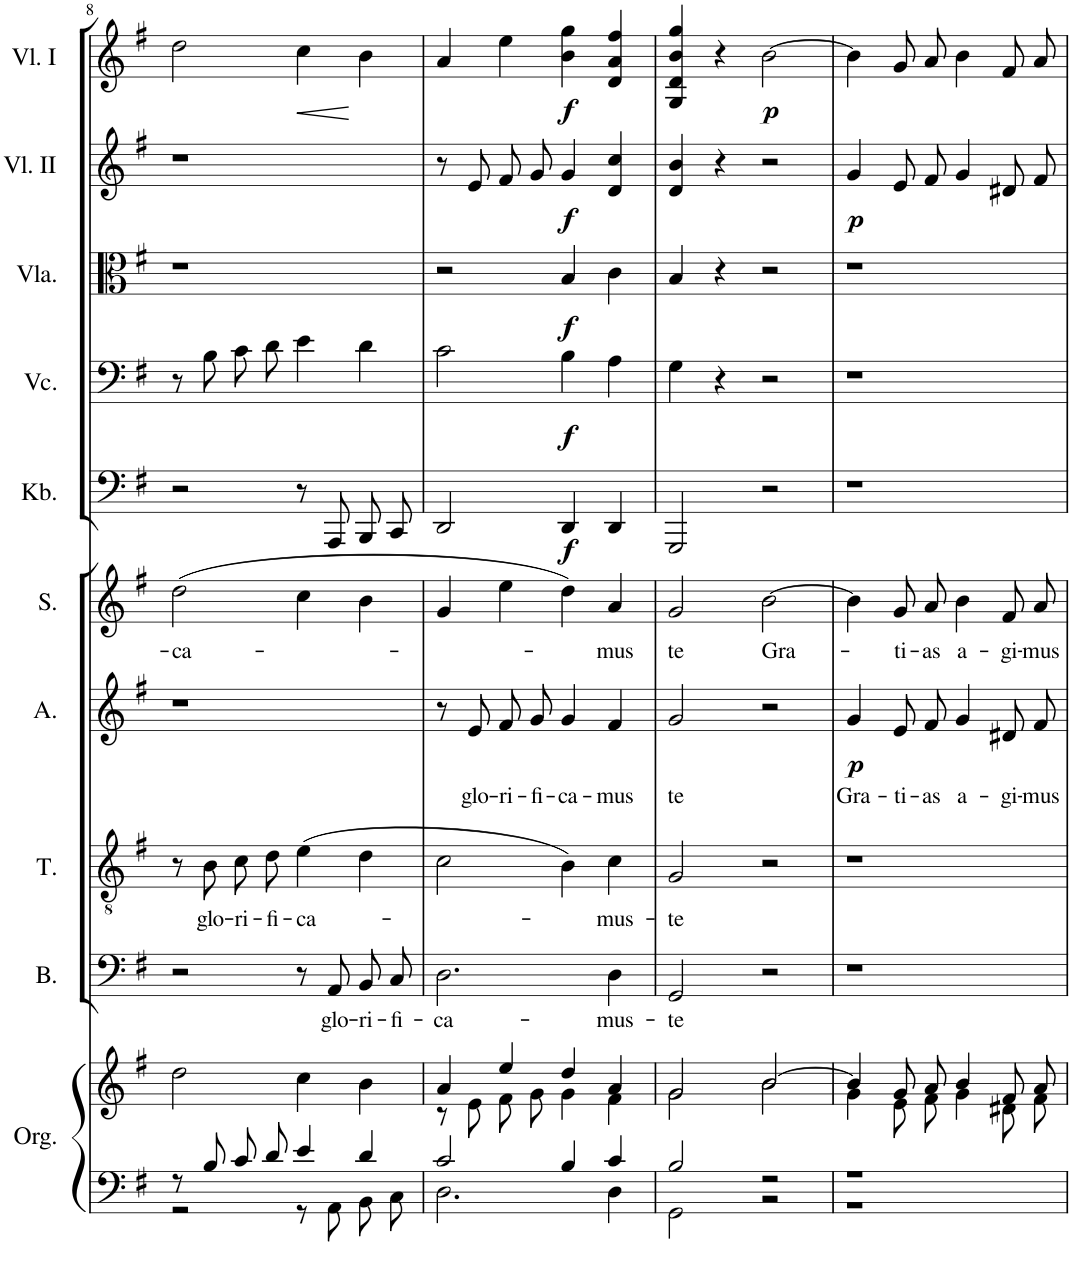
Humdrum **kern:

**kern	**kern	**kern	**text	**kern	**text	**kern	**text	**dynam	**kern	**text	**kern	**dynam	**kern	**dynam	**kern	**dynam	**kern	**dynam	**kern	**dynam
*part10	*part10	*part9	*part9	*part8	*part8	*part7	*part7	*part7	*part6	*part6	*part5	*part5	*part4	*part4	*part3	*part3	*part2	*part2	*part1	*part1
*staff11	*staff10	*staff9	*staff9	*staff8	*staff8	*staff7	*staff7	*staff7	*staff6	*staff6	*staff5	*staff5	*staff4	*staff4	*staff3	*staff3	*staff2	*staff2	*staff1	*staff1
*I"Orgel	*	*I"Bass	*	*I"Tenor	*	*I"Alt	*	*	*I"Sopran	*	*I"Kontrabass	*	*I"Violoncello	*	*I"Viola	*	*I"Violine II	*	*I"Violine I	*
*I'Org.	*	*I'B.	*	*I'T.	*	*I'A.	*	*	*I'S.	*	*I'Kb.	*	*I'Vc.	*	*I'Vla.	*	*I'Vl. II	*	*I'Vl. I	*
!!LO:PB:g=z
*clefF4	*clefG2	*clefF4	*	*clefGv2	*	*clefG2	*	*	*clefG2	*	*clefF4	*	*clefF4	*	*clefC3	*	*clefG2	*	*clefG2	*
*	*	*	*	*	*	*	*	*	*	*	*Trd7c12	*	*	*	*	*	*	*	*	*
*k[f#]	*k[f#]	*k[f#]	*	*k[f#]	*	*k[f#]	*	*	*k[f#]	*	*k[f#]	*	*k[f#]	*	*k[f#]	*	*k[f#]	*	*k[f#]	*
*G:	*G:	*G:	*	*	*	*G:	*	*	*G:	*	*	*	*G:	*	*G:	*	*G:	*	*G:	*
*M4/4	*M4/4	*M4/4	*	*M4/4	*	*M4/4	*	*	*M4/4	*	*M4/4	*	*M4/4	*	*M4/4	*	*M4/4	*	*M4/4	*
*met(c)	*met(c)	*met(c)	*	*met(c)	*	*met(c)	*	*	*met(c)	*	*met(c)	*	*met(c)	*	*met(c)	*	*met(c)	*	*met(c)	*
=8	=8	=8	=8	=8	=8	=8	=8	=8	=8	=8	=8	=8	=8	=8	=8	=8	=8	=8	=8	=8
*^	*	*	*	*	*	*	*	*	*	*	*	*	*	*	*	*	*	*	*	*
!	!	!	!	!	!	!	!	!	!	!	!LO:LY:b	!	!	!	!	!	!	!	!	!	!
8r	2r	2dd\	2r	.	8r	.	1r	.	.	(2dd\	-ca-	2r	.	8r	.	1r	.	1r	.	2dd\	.
!	!	!	!	!	!	!LO:LY:b	!	!	!	!	!	!	!	!	!	!	!	!	!	!	!
8B/	.	.	.	.	8B\	glo-	.	.	.	.	.	.	.	8B\	.	.	.	.	.	.	.
!	!	!	!	!	!	!LO:LY:b	!	!	!	!	!	!	!	!	!	!	!	!	!	!	!
8c/L	.	.	.	.	8c\L	-ri-	.	.	.	.	.	.	.	8c\L	.	.	.	.	.	.	.
!	!	!	!	!	!	!LO:LY:b	!	!	!	!	!	!	!	!	!	!	!	!	!	!	!
8d/J	.	.	.	.	8d\J	-fi-	.	.	.	.	.	.	.	8d\J	.	.	.	.	.	.	.
!	!	!	!	!	!	!LO:LY:b	!	!	!	!	!	!	!	!	!	!	!	!	!	!	!LO:HP:b
4e/	8r	4cc\	8r	.	(4e\	-ca-	.	.	.	4cc\	.	8r	.	4e\	.	.	.	.	.	4cc\	<
!	!	!	!	!LO:LY:b	!	!	!	!	!	!	!	!	!	!	!	!	!	!	!	!	!
.	8AA\	.	8AA/	glo-	.	.	.	.	.	.	.	8AAA/	.	.	.	.	.	.	.	.	.
!	!	!	!	!LO:LY:b	!	!	!	!	!	!	!	!	!	!	!	!	!	!	!	!	!
4d/	8BB\L	4b\	8BB/L	-ri-	4d\	.	.	.	.	4b\	.	8BBB/L	.	4d\	.	.	.	.	.	4b\	[
!	!	!	!	!LO:LY:b	!	!	!	!	!	!	!	!	!	!	!	!	!	!	!	!	!
.	8C\J	.	8C/J	-fi-	.	.	.	.	.	.	.	8CC/J	.	.	.	.	.	.	.	.	.
=9	=9	=9	=9	=9	=9	=9	=9	=9	=9	=9	=9	=9	=9	=9	=9	=9	=9	=9	=9	=9	=9
*	*	*^	*	*	*	*	*	*	*	*	*	*	*	*	*	*	*	*	*	*	*
!	!	!	!	!	!LO:LY:b	!	!	!	!	!	!	!	!	!	!	!	!	!	!	!	!	!
2c/	2.D\	4a/	8r	2.D\	-ca-	2c\	.	8r	.	.	4g/	.	2DD/	.	2c\	.	2r	.	8r	.	4a/	.
!	!	!	!	!	!	!	!	!	!LO:LY:b	!	!	!	!	!	!	!	!	!	!	!	!	!
.	.	.	8e\	.	.	.	.	8e/	glo-	.	.	.	.	.	.	.	.	.	8e/	.	.	.
!	!	!	!	!	!	!	!	!	!LO:LY:b	!	!	!	!	!	!	!	!	!	!	!	!	!
.	.	4ee/	8f#\L	.	.	.	.	8f#/L	-ri-	.	4ee\	.	.	.	.	.	.	.	8f#/L	.	4ee\	.
!	!	!	!	!	!	!	!	!	!LO:LY:b	!	!	!	!	!	!	!	!	!	!	!	!	!
.	.	.	8g\J	.	.	.	.	8g/J	-fi-	.	.	.	.	.	.	.	.	.	8g/J	.	.	.
!	!	!	!	!	!	!	!	!	!LO:LY:b	!	!	!	!	!LO:DY:b	!	!LO:DY:b	!	!LO:DY:b	!	!LO:DY:b	!	!LO:DY:b
4B/	.	4dd/	4g\	.	.	4B\)	.	4g/	-ca-	.	4dd\)	.	4DD/	f	4B\	f	4B/	f	4g/	f	4b\ 4gg\	f
!	!	!	!	!	!LO:LY:b	!	!LO:LY:b	!	!LO:LY:b	!	!	!LO:LY:b	!	!	!	!	!	!	!	!	!	!
4c/	4D\	4a/	4f#\	4D\	-mus-	4c\	-mus-	4f#/	-mus	.	4a/	-mus	4DD/	.	4A\	.	4c\	.	4d/ 4cc/	.	4d/ 4a/ 4ff#/	.
=10	=10	=10	=10	=10	=10	=10	=10	=10	=10	=10	=10	=10	=10	=10	=10	=10	=10	=10	=10	=10	=10	=10
!	!	!	!	!	!LO:LY:b	!	!LO:LY:b	!	!LO:LY:b	!	!	!LO:LY:b	!	!	!	!	!	!	!	!	!	!
2B/	2GG\	2g/	2g\	2GG/	-te	2G/	-te	2g/	te	.	2g/	te	2GGG/	.	4G\	.	4B/	.	4d/ 4b/	.	4G/ 4d/ 4b/ 4gg/	.
.	.	.	.	.	.	.	.	.	.	.	.	.	.	.	4r	.	4r	.	4r	.	4r	.
!	!	!	!	!	!	!	!	!	!	!	!	!LO:LY:b	!	!	!	!	!	!	!	!	!	!LO:DY:b
2r	2r	[2b/	2b\	2r	.	2r	.	2r	.	.	[2b\	Gra-	2r	.	2r	.	2r	.	2r	.	[2b\	p
=11	=11	=11	=11	=11	=11	=11	=11	=11	=11	=11	=11	=11	=11	=11	=11	=11	=11	=11	=11	=11	=11	=11
!	!	!	!	!	!	!	!	!	!LO:LY:b	!LO:DY:b	!	!	!	!	!	!	!	!	!	!LO:DY:b	!	!
1r	1r	4b/]	4g\	1r	.	1r	.	4g/	Gra-	p	4b\]	.	1r	.	1r	.	1r	.	4g/	p	4b\]	.
!	!	!	!	!	!	!	!	!	!LO:LY:b	!	!	!LO:LY:b	!	!	!	!	!	!	!	!	!	!
.	.	8g/L	8e\L	.	.	.	.	8e/L	-ti-	.	8g/L	-ti-	.	.	.	.	.	.	8e/L	.	8g/L	.
!	!	!	!	!	!	!	!	!	!LO:LY:b	!	!	!LO:LY:b	!	!	!	!	!	!	!	!	!	!
.	.	8a/J	8f#\J	.	.	.	.	8f#/J	-as	.	8a/J	-as	.	.	.	.	.	.	8f#/J	.	8a/J	.
!	!	!	!	!	!	!	!	!	!LO:LY:b	!	!	!LO:LY:b	!	!	!	!	!	!	!	!	!	!
.	.	4b/	4g\	.	.	.	.	4g/	a-	.	4b\	a-	.	.	.	.	.	.	4g/	.	4b\	.
!	!	!	!	!	!	!	!	!	!LO:LY:b	!	!	!LO:LY:b	!	!	!	!	!	!	!	!	!	!
.	.	8f#/L	8d#X\L	.	.	.	.	8d#X/L	-gi-	.	8f#/L	-gi-	.	.	.	.	.	.	8d#X/L	.	8f#/L	.
!	!	!	!	!	!	!	!	!	!LO:LY:b	!	!	!LO:LY:b	!	!	!	!	!	!	!	!	!	!
.	.	8a/J	8f#\J	.	.	.	.	8f#/J	-mus	.	8a/J	-mus	.	.	.	.	.	.	8f#/J	.	8a/J	.
*v	*v	*	*	*	*	*	*	*	*	*	*	*	*	*	*	*	*	*	*	*	*	*
*	*v	*v	*	*	*	*	*	*	*	*	*	*	*	*	*	*	*	*	*	*	*
=	=	=	=	=	=	=	=	=	=	=	=	=	=	=	=	=	=	=	=	=
*-	*-	*-	*-	*-	*-	*-	*-	*-	*-	*-	*-	*-	*-	*-	*-	*-	*-	*-	*-	*-
